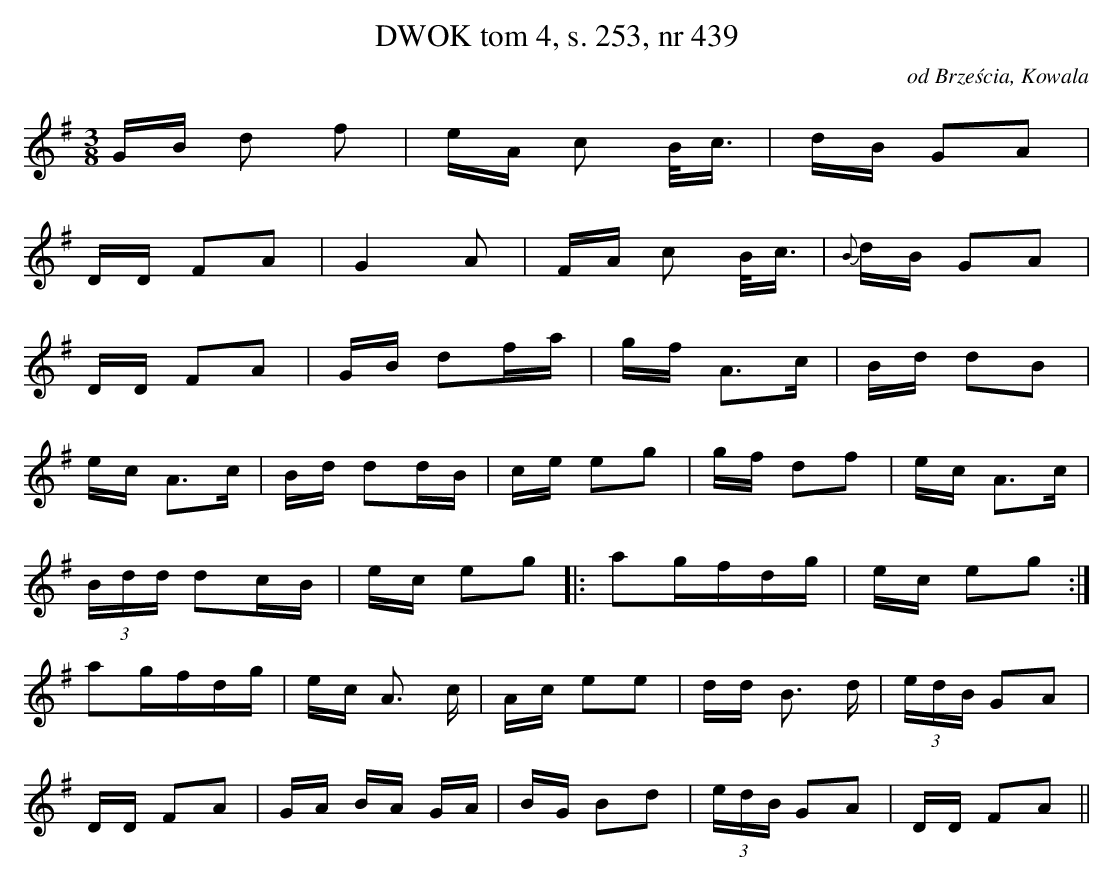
X:1
T: DWOK tom 4, s. 253, nr 439
O: od Brześcia, Kowala
L: 1/16
M: 3/8
K: G
GB d2 f2 | eA c2 B/c3/ | dB G2A2 |
DD F2A2 | G4 A2 | FA c2 B/c3/ |{B}dB G2A2 |
DD F2A2 | GB d2fa | gf A3c | Bd d2B2 |
ec A3c | Bd d2dB | ce e2g2 | gf d2f2 | ec A3c |
(3Bdd d2cB |ec e2g2|:a2gfdg | ec e2g2 :|
a2gfdg | ec A3 c | Ac e2e2 | dd B3 d  | (3edB G2A2 |
DD F2A2 | GA BA GA | BG B2d2 | (3edB G2A2 | DD F2A2 ||
